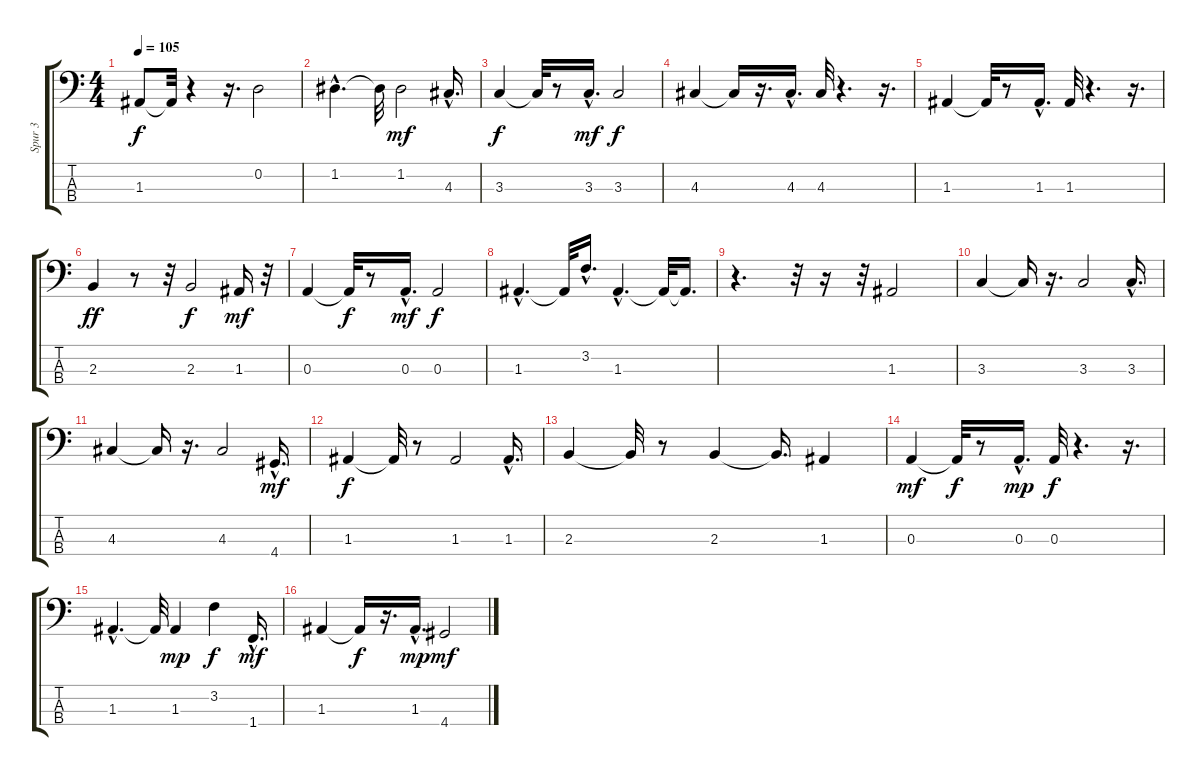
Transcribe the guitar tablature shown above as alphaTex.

\track ("Spur 3" "Spur 3") {instrument electricbassfinger}
\staff {score tabs}
\tuning (G2 D2 A1 E1) {hide}
\ts (4 4)
\tempo 105
\clef f4
\ks c
1.3.8{dy f} 1.3{t}.32 r.4 r.16{d} 0.2.2 |
1.2{hac}.4{d} 1.2{t}.32 1.2.2{dy mf} 4.3{hac}.16{d} |
3.3.4{dy f} 3.3{t}.32 r.8 3.3{hac}.16{d dy mf} 3.3.2{dy f} |
4.3.4 4.3{t}.16 r.16{d} 4.3{hac}.16{d} 4.3.32 r.4{d} r.16{d} |
1.3.4 1.3{t}.32 r.8 1.3{hac}.16{d} 1.3.32 r.4{d} r.16{d} |
2.3.4{dy ff} r.8 r.32 2.3.2{dy f} 1.3.16{dy mf} r.32 |
0.3.4 0.3{t}.32{dy f} r.8 0.3{hac}.16{d dy mf} 0.3.2{dy f} |
1.3{hac}.4{d} 1.3{t}.32 3.2{hac}.16{d} 1.3{hac}.4{d} 1.3{t}.32 1.3{t}.16{d} |
r.4{d} r.32 r.16 r.32 1.3.2 |
3.3.4 3.3{t}.16 r.16{d} 3.3.2 3.3{hac}.16{d} |
4.3.4 4.3{t}.16 r.16{d} 4.3.2 4.4{hac}.16{d dy mf} |
1.3.4{dy f} 1.3{t}.32 r.8 1.3.2 1.3{hac}.16{d} |
2.3.4 2.3{t}.32 r.8 2.3.4 2.3{t}.16{d} 1.3.4 |
0.3.4{dy mf} 0.3{t}.32{dy f} r.8 0.3{hac}.16{d dy mp} 0.3.32{dy f} r.4{d} r.16{d} |
1.3{hac}.4{d} 1.3{t}.32 1.3.4{dy mp} 3.2.4{dy f} 1.4{hac}.16{d dy mf} |
1.3.4 1.3{t}.16{dy f} r.16{d} 1.3{hac}.16{d dy mp} 4.4.2{dy mf}
